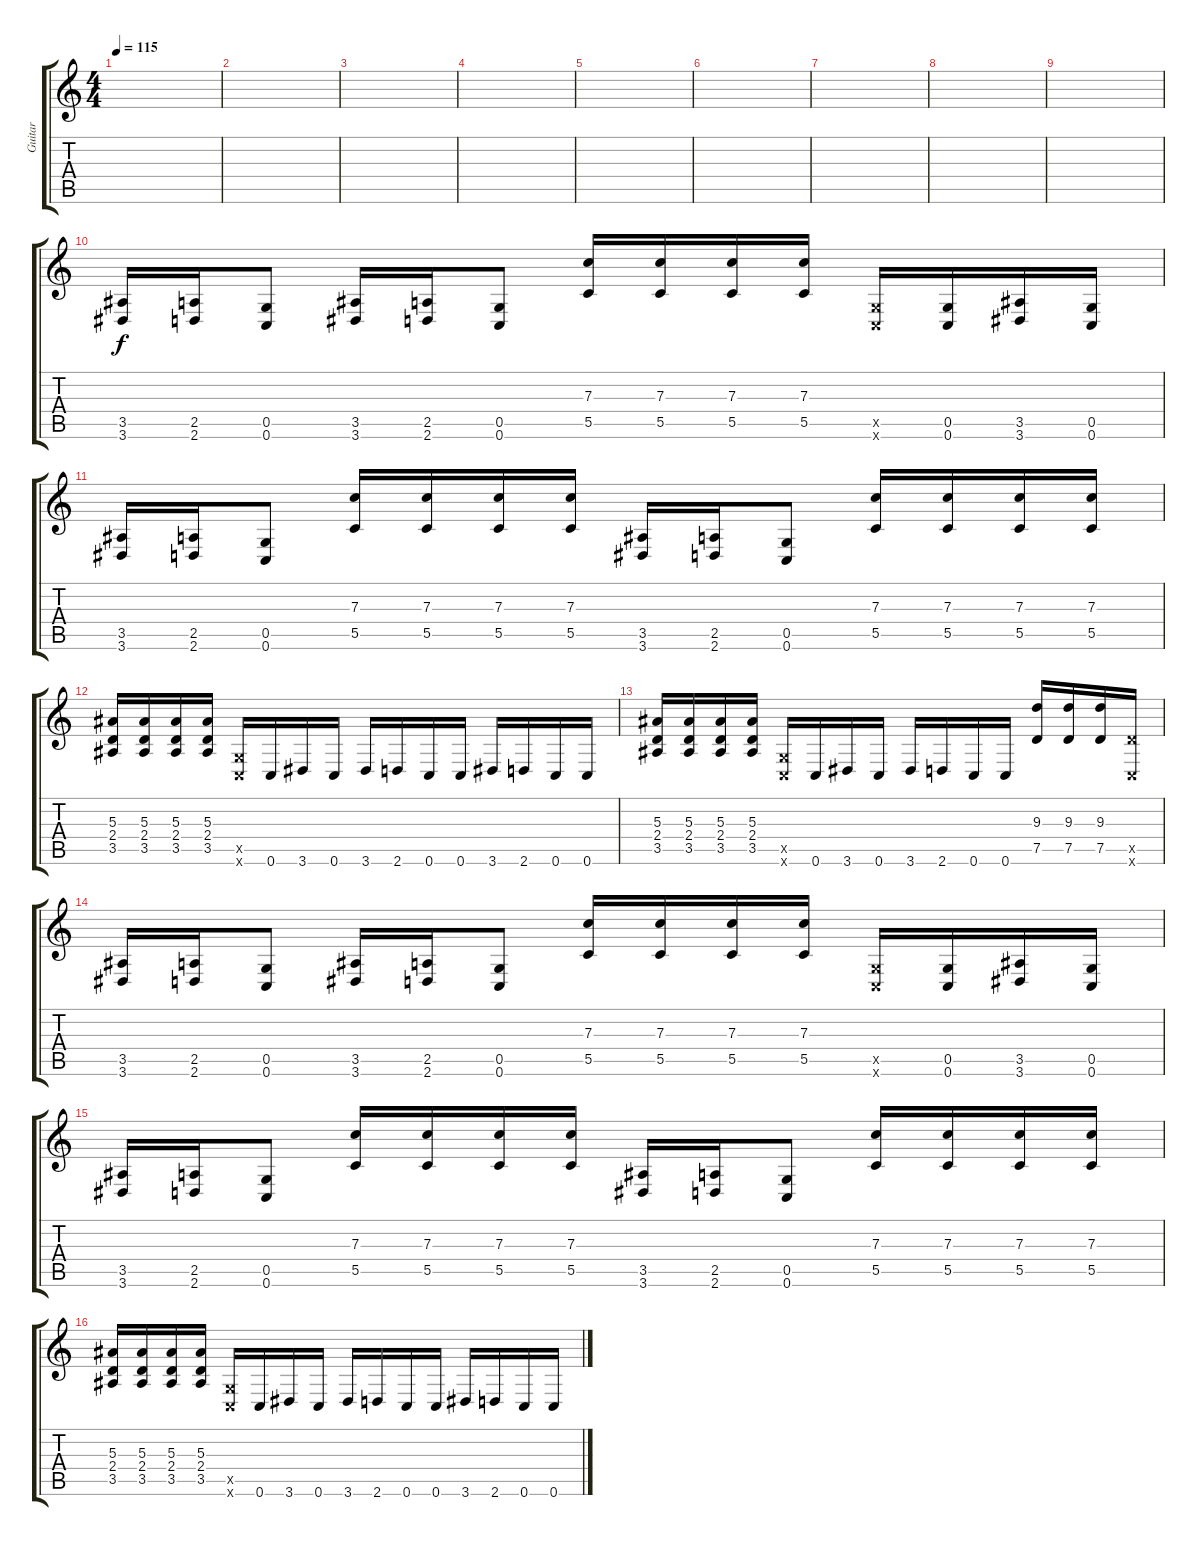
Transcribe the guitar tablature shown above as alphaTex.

\track ("Guitar" "Guitar") {instrument distortionguitar}
\staff {score tabs}
\tuning (D4 A3 F3 C3 G2 C2) {hide}
\ts (4 4)
\tempo 115
\clef g2
\ks c
|
|
|
|
|
|
|
|
|
(3.5 3.6).16 (2.5 2.6).16 (0.5 0.6).8 (3.5 3.6).16 (2.5 2.6).16 (0.5 0.6).8 (7.3 5.5).16 (7.3 5.5).16 (7.3 5.5).16 (7.3 5.5).16 (0.5{x} 0.6{x}).16 (0.5 0.6).16 (3.5 3.6).16 (0.5 0.6).16 |
(3.5 3.6).16 (2.5 2.6).16 (0.5 0.6).8 (7.3 5.5).16 (7.3 5.5).16 (7.3 5.5).16 (7.3 5.5).16 (3.5 3.6).16 (2.5 2.6).16 (0.5 0.6).8 (7.3 5.5).16 (7.3 5.5).16 (7.3 5.5).16 (7.3 5.5).16 |
(5.3 2.4 3.5).16 (5.3 2.4 3.5).16 (5.3 2.4 3.5).16 (5.3 2.4 3.5).16 (0.5{x} 0.6{x}).16 0.6.16 3.6.16 0.6.16 3.6.16 2.6.16 0.6.16 0.6.16 3.6.16 2.6.16 0.6.16 0.6.16 |
(5.3 2.4 3.5).16 (5.3 2.4 3.5).16 (5.3 2.4 3.5).16 (5.3 2.4 3.5).16 (0.5{x} 0.6{x}).16 0.6.16 3.6.16 0.6.16 3.6.16 2.6.16 0.6.16 0.6.16 (9.3 7.5).16 (9.3 7.5).16 (9.3 7.5).16 (7.5{x} 0.6{x}).16 |
(3.5 3.6).16 (2.5 2.6).16 (0.5 0.6).8 (3.5 3.6).16 (2.5 2.6).16 (0.5 0.6).8 (7.3 5.5).16 (7.3 5.5).16 (7.3 5.5).16 (7.3 5.5).16 (0.5{x} 0.6{x}).16 (0.5 0.6).16 (3.5 3.6).16 (0.5 0.6).16 |
(3.5 3.6).16 (2.5 2.6).16 (0.5 0.6).8 (7.3 5.5).16 (7.3 5.5).16 (7.3 5.5).16 (7.3 5.5).16 (3.5 3.6).16 (2.5 2.6).16 (0.5 0.6).8 (7.3 5.5).16 (7.3 5.5).16 (7.3 5.5).16 (7.3 5.5).16 |
(5.3 2.4 3.5).16 (5.3 2.4 3.5).16 (5.3 2.4 3.5).16 (5.3 2.4 3.5).16 (0.5{x} 0.6{x}).16 0.6.16 3.6.16 0.6.16 3.6.16 2.6.16 0.6.16 0.6.16 3.6.16 2.6.16 0.6.16 0.6.16
